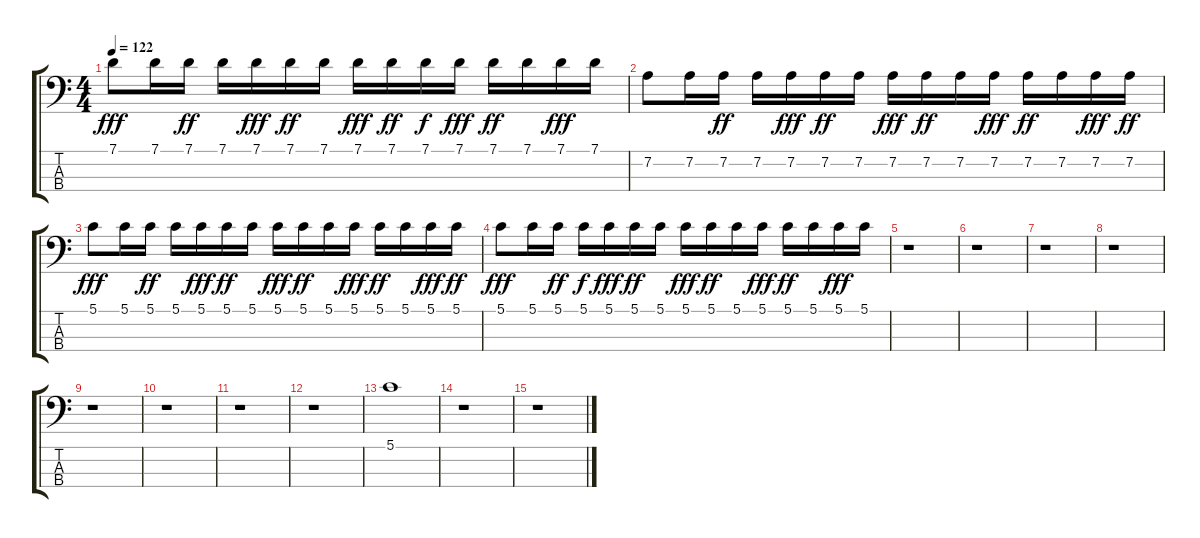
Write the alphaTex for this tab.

\track "" {mute instrument synthbass2}
\staff {score tabs}
\tuning (G2 D2 A1 E1) {hide}
\ts (4 4)
\tempo 122
\clef f4
\ks c
7.1.8{dy fff} 7.1.16 7.1.16{dy ff} 7.1.16 7.1.16{dy fff} 7.1.16{dy ff} 7.1.16 7.1.16{dy fff} 7.1.16{dy ff} 7.1.16{dy f} 7.1.16{dy fff} 7.1.16{dy ff} 7.1.16 7.1.16{dy fff} 7.1.16 |
7.2.8 7.2.16 7.2.16{dy ff} 7.2.16 7.2.16{dy fff} 7.2.16{dy ff} 7.2.16 7.2.16{dy fff} 7.2.16{dy ff} 7.2.16 7.2.16{dy fff} 7.2.16{dy ff} 7.2.16 7.2.16{dy fff} 7.2.16{dy ff} |
5.1.8{dy fff} 5.1.16 5.1.16{dy ff} 5.1.16 5.1.16{dy fff} 5.1.16{dy ff} 5.1.16 5.1.16{dy fff} 5.1.16{dy ff} 5.1.16 5.1.16{dy fff} 5.1.16{dy ff} 5.1.16 5.1.16{dy fff} 5.1.16{dy ff} |
5.1.8{dy fff} 5.1.16 5.1.16{dy ff} 5.1.16{dy f} 5.1.16{dy fff} 5.1.16{dy ff} 5.1.16 5.1.16{dy fff} 5.1.16{dy ff} 5.1.16 5.1.16{dy fff} 5.1.16{dy ff} 5.1.16 5.1.16{dy fff} 5.1.16 |
r.1 |
r.1 |
r.1 |
r.1 |
r.1 |
r.1 |
r.1 |
r.1 |
5.1.1 |
r.1 |
r.1
